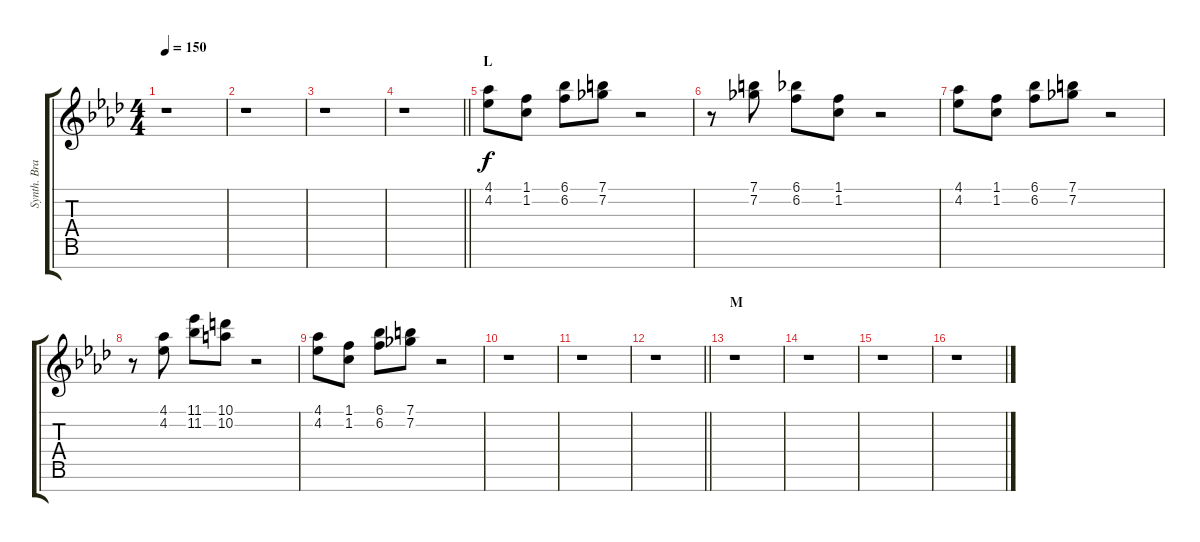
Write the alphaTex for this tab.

\track ("Synth. Brass I" "Synth. Bra") {instrument synthbrass1}
\staff {score tabs}
\tuning (E5 B4 G4 D4 A3 E3 B2) {hide}
\ts (4 4)
\tempo 150
\clef g2
\ks ab
r.1{dy f} |
r.1 |
r.1 |
\barLineRight lightlight
r.1 |
\section ("" "L")
(4.1 4.2).8 (1.1 1.2).8 (6.1 6.2).8 (7.1 7.2).8 r.2 |
r.8 (7.1 7.2).8 (6.1 6.2).8 (1.1 1.2).8 r.2 |
(4.1 4.2).8 (1.1 1.2).8 (6.1 6.2).8 (7.1 7.2).8 r.2 |
r.8 (4.1 4.2).8 (11.1 11.2).8 (10.1 10.2).8 r.2 |
(4.1 4.2).8 (1.1 1.2).8 (6.1 6.2).8 (7.1 7.2).8 r.2 |
r.1 |
r.1 |
\barLineRight lightlight
r.1 |
\section ("" "M")
r.1 |
r.1 |
r.1 |
r.1
